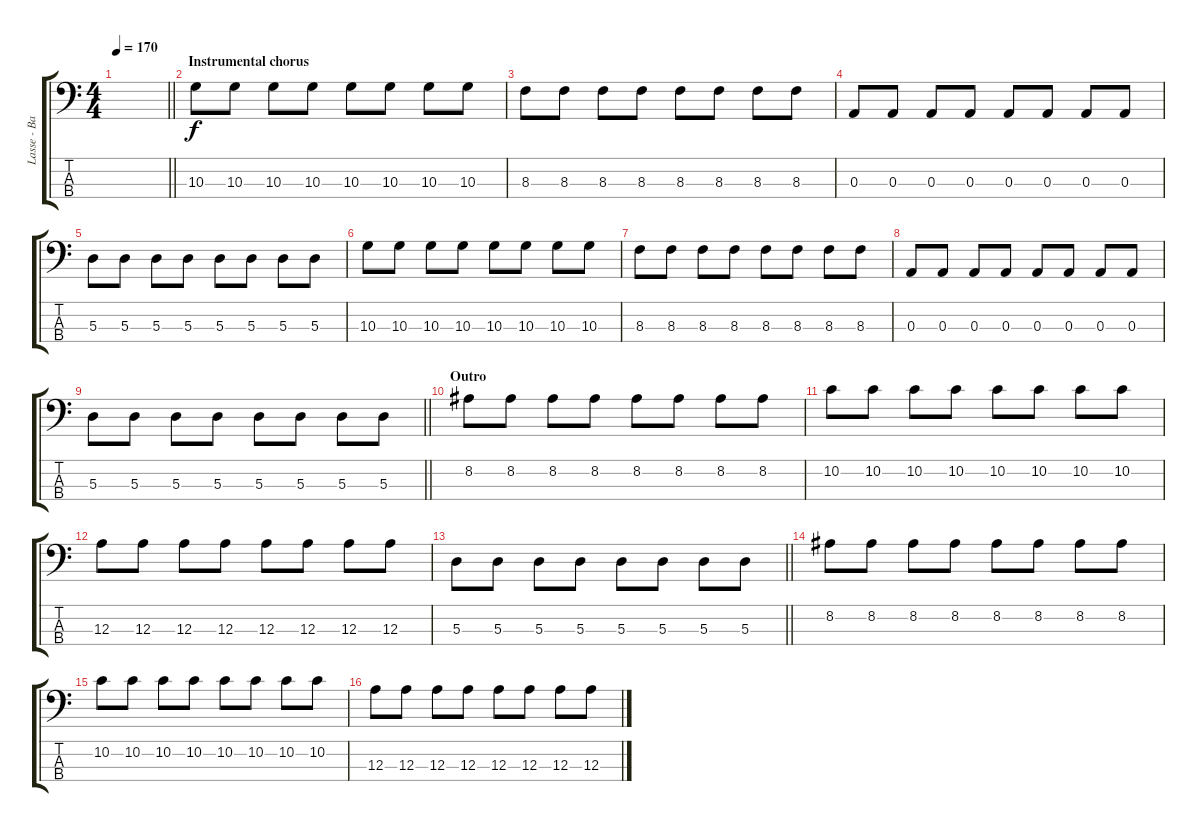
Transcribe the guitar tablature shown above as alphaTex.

\track ("Lasse - Bass" "Lasse - Ba") {instrument electricbasspick}
\staff {score tabs}
\tuning (G2 D2 A1 D1) {hide}
\ts (4 4)
\tempo 170
\clef f4
\barLineRight lightlight
\ks c
|
\section ("" "Instrumental chorus")
10.3.8 10.3.8 10.3.8 10.3.8 10.3.8 10.3.8 10.3.8 10.3.8 |
8.3.8 8.3.8 8.3.8 8.3.8 8.3.8 8.3.8 8.3.8 8.3.8 |
0.3.8 0.3.8 0.3.8 0.3.8 0.3.8 0.3.8 0.3.8 0.3.8 |
5.3.8 5.3.8 5.3.8 5.3.8 5.3.8 5.3.8 5.3.8 5.3.8 |
10.3.8 10.3.8 10.3.8 10.3.8 10.3.8 10.3.8 10.3.8 10.3.8 |
8.3.8 8.3.8 8.3.8 8.3.8 8.3.8 8.3.8 8.3.8 8.3.8 |
0.3.8 0.3.8 0.3.8 0.3.8 0.3.8 0.3.8 0.3.8 0.3.8 |
\barLineRight lightlight
5.3.8 5.3.8 5.3.8 5.3.8 5.3.8 5.3.8 5.3.8 5.3.8 |
\section ("" "Outro")
8.2.8 8.2.8 8.2.8 8.2.8 8.2.8 8.2.8 8.2.8 8.2.8 |
10.2.8 10.2.8 10.2.8 10.2.8 10.2.8 10.2.8 10.2.8 10.2.8 |
12.3.8 12.3.8 12.3.8 12.3.8 12.3.8 12.3.8 12.3.8 12.3.8 |
\barLineRight lightlight
5.3.8 5.3.8 5.3.8 5.3.8 5.3.8 5.3.8 5.3.8 5.3.8 |
8.2.8 8.2.8 8.2.8 8.2.8 8.2.8 8.2.8 8.2.8 8.2.8 |
10.2.8 10.2.8 10.2.8 10.2.8 10.2.8 10.2.8 10.2.8 10.2.8 |
12.3.8 12.3.8 12.3.8 12.3.8 12.3.8 12.3.8 12.3.8 12.3.8
